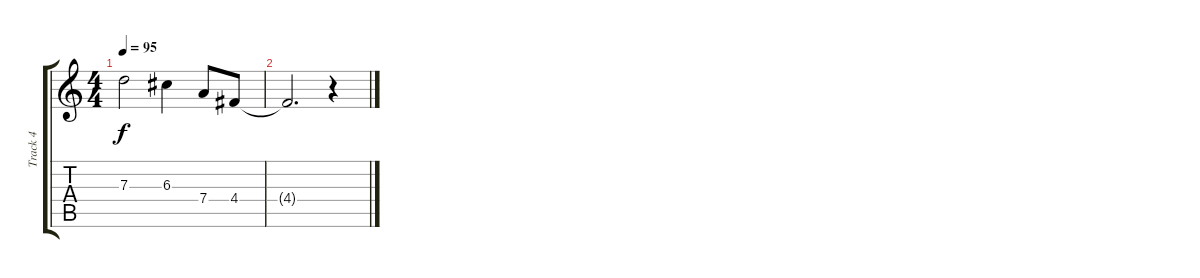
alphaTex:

\track ("Track 4" "Track 4") {instrument acousticguitarsteel}
\staff {score tabs}
\tuning (E4 B3 G3 D3 A2 E2) {hide}
\ts (4 4)
\tempo 95
\clef g2
\ks c
7.3{t}.2{dy f} 6.3.4 7.4.8 4.4.8 |
4.4{t}.2{d} r.4
